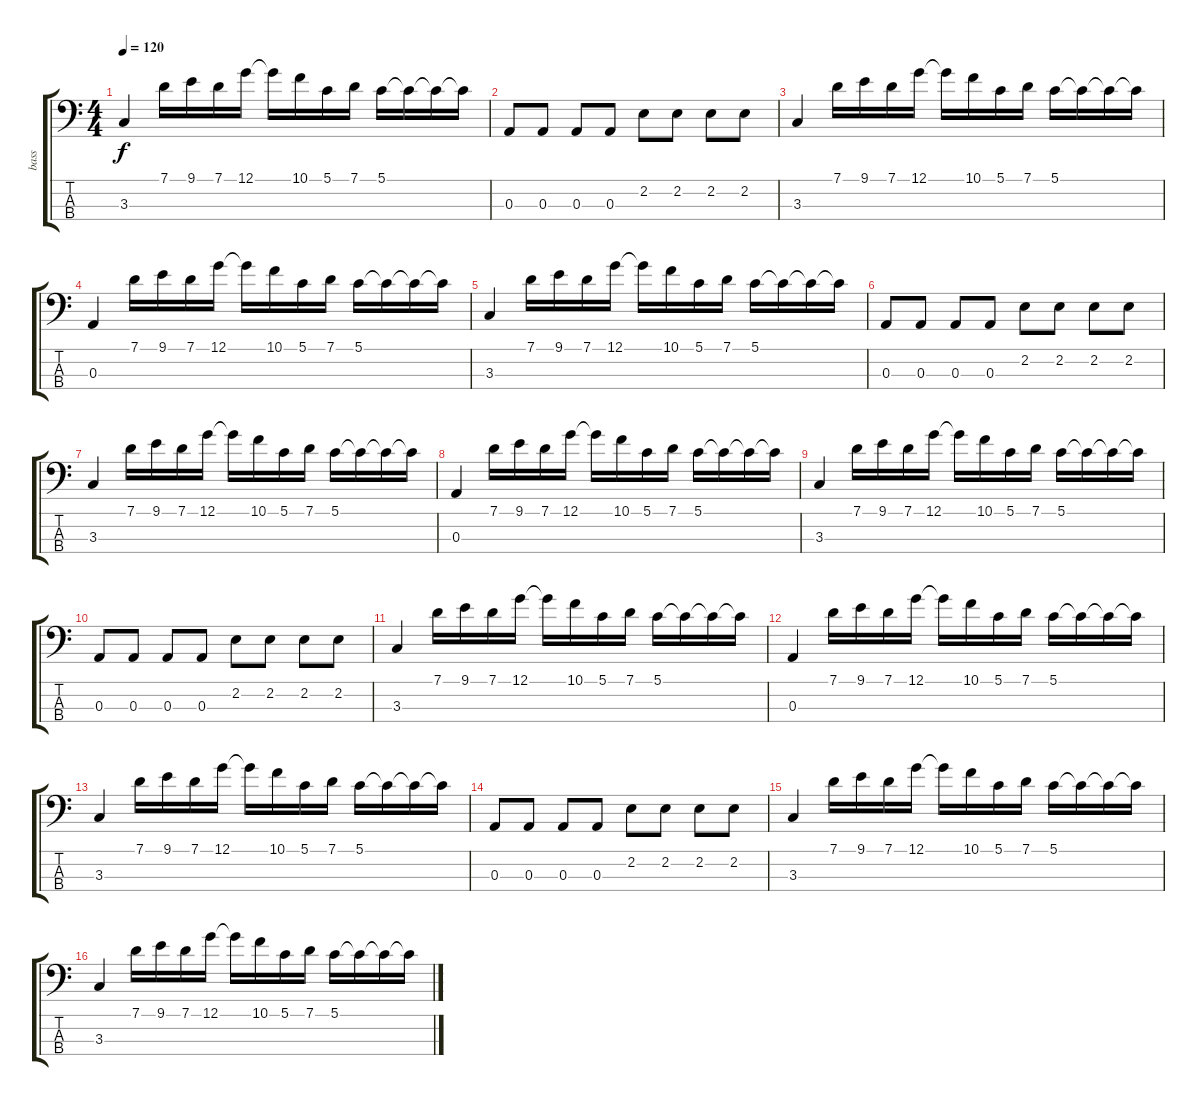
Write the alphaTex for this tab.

\track ("bass" "bass") {instrument electricbassfinger}
\staff {score tabs}
\tuning (G2 D2 A1 E1) {hide}
\ts (4 4)
\tempo 120
\clef f4
\ks c
3.3.4{dy f} 7.1.16 9.1.16 7.1.16 12.1.16 12.1{t}.16 10.1.16 5.1.16 7.1.16 5.1.16 5.1{t}.16 5.1{t}.16 5.1{t}.16 |
0.3.8 0.3.8 0.3.8 0.3.8 2.2.8 2.2.8 2.2.8 2.2.8 |
3.3.4 7.1.16 9.1.16 7.1.16 12.1.16 12.1{t}.16 10.1.16 5.1.16 7.1.16 5.1.16 5.1{t}.16 5.1{t}.16 5.1{t}.16 |
0.3.4 7.1.16 9.1.16 7.1.16 12.1.16 12.1{t}.16 10.1.16 5.1.16 7.1.16 5.1.16 5.1{t}.16 5.1{t}.16 5.1{t}.16 |
3.3.4 7.1.16 9.1.16 7.1.16 12.1.16 12.1{t}.16 10.1.16 5.1.16 7.1.16 5.1.16 5.1{t}.16 5.1{t}.16 5.1{t}.16 |
0.3.8 0.3.8 0.3.8 0.3.8 2.2.8 2.2.8 2.2.8 2.2.8 |
3.3.4 7.1.16 9.1.16 7.1.16 12.1.16 12.1{t}.16 10.1.16 5.1.16 7.1.16 5.1.16 5.1{t}.16 5.1{t}.16 5.1{t}.16 |
0.3.4 7.1.16 9.1.16 7.1.16 12.1.16 12.1{t}.16 10.1.16 5.1.16 7.1.16 5.1.16 5.1{t}.16 5.1{t}.16 5.1{t}.16 |
3.3.4 7.1.16 9.1.16 7.1.16 12.1.16 12.1{t}.16 10.1.16 5.1.16 7.1.16 5.1.16 5.1{t}.16 5.1{t}.16 5.1{t}.16 |
0.3.8 0.3.8 0.3.8 0.3.8 2.2.8 2.2.8 2.2.8 2.2.8 |
3.3.4 7.1.16 9.1.16 7.1.16 12.1.16 12.1{t}.16 10.1.16 5.1.16 7.1.16 5.1.16 5.1{t}.16 5.1{t}.16 5.1{t}.16 |
0.3.4 7.1.16 9.1.16 7.1.16 12.1.16 12.1{t}.16 10.1.16 5.1.16 7.1.16 5.1.16 5.1{t}.16 5.1{t}.16 5.1{t}.16 |
3.3.4 7.1.16 9.1.16 7.1.16 12.1.16 12.1{t}.16 10.1.16 5.1.16 7.1.16 5.1.16 5.1{t}.16 5.1{t}.16 5.1{t}.16 |
0.3.8 0.3.8 0.3.8 0.3.8 2.2.8 2.2.8 2.2.8 2.2.8 |
3.3.4 7.1.16 9.1.16 7.1.16 12.1.16 12.1{t}.16 10.1.16 5.1.16 7.1.16 5.1.16 5.1{t}.16 5.1{t}.16 5.1{t}.16 |
3.3.4 7.1.16 9.1.16 7.1.16 12.1.16 12.1{t}.16 10.1.16 5.1.16 7.1.16 5.1.16 5.1{t}.16 5.1{t}.16 5.1{t}.16
